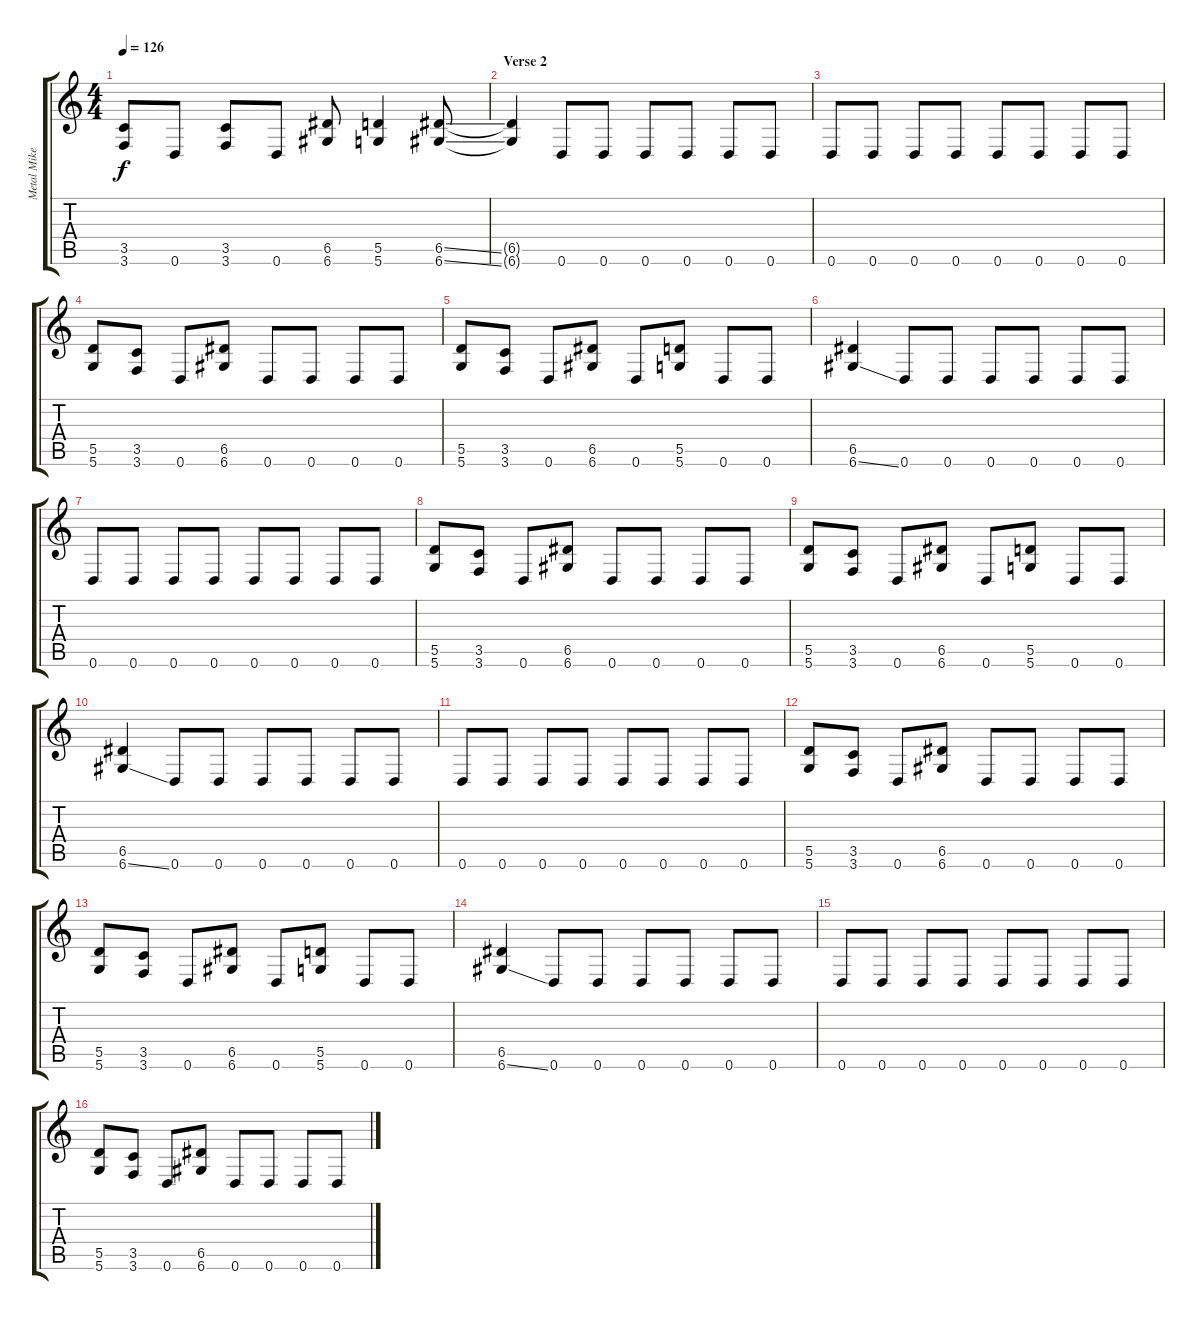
\track ("Metal Mike" "Metal Mike") {instrument distortionguitar}
\staff {score tabs}
\tuning (E4 B3 G3 D3 A2 D2) {hide}
\ts (4 4)
\tempo 126
\clef g2
\ks c
(3.5 3.6).8{dy f} 0.6.8 (3.5 3.6).8 0.6.8 (6.5 6.6).8 (5.5 5.6).4 (6.5{ss} 6.6{ss}).8 |
\section ("" "Verse 2")
(6.5{t} 6.6{t}).4 0.6.8 0.6.8 0.6.8 0.6.8 0.6.8 0.6.8 |
0.6.8 0.6.8 0.6.8 0.6.8 0.6.8 0.6.8 0.6.8 0.6.8 |
(5.5 5.6).8 (3.5 3.6).8 0.6.8 (6.5 6.6).8 0.6.8 0.6.8 0.6.8 0.6.8 |
(5.5 5.6).8 (3.5 3.6).8 0.6.8 (6.5 6.6).8 0.6.8 (5.5 5.6).8 0.6.8 0.6.8 |
(6.5 6.6{ss}).4 0.6.8 0.6.8 0.6.8 0.6.8 0.6.8 0.6.8 |
0.6.8 0.6.8 0.6.8 0.6.8 0.6.8 0.6.8 0.6.8 0.6.8 |
(5.5 5.6).8 (3.5 3.6).8 0.6.8 (6.5 6.6).8 0.6.8 0.6.8 0.6.8 0.6.8 |
(5.5 5.6).8 (3.5 3.6).8 0.6.8 (6.5 6.6).8 0.6.8 (5.5 5.6).8 0.6.8 0.6.8 |
(6.5 6.6{ss}).4 0.6.8 0.6.8 0.6.8 0.6.8 0.6.8 0.6.8 |
0.6.8 0.6.8 0.6.8 0.6.8 0.6.8 0.6.8 0.6.8 0.6.8 |
(5.5 5.6).8 (3.5 3.6).8 0.6.8 (6.5 6.6).8 0.6.8 0.6.8 0.6.8 0.6.8 |
(5.5 5.6).8 (3.5 3.6).8 0.6.8 (6.5 6.6).8 0.6.8 (5.5 5.6).8 0.6.8 0.6.8 |
(6.5 6.6{ss}).4 0.6.8 0.6.8 0.6.8 0.6.8 0.6.8 0.6.8 |
0.6.8 0.6.8 0.6.8 0.6.8 0.6.8 0.6.8 0.6.8 0.6.8 |
(5.5 5.6).8 (3.5 3.6).8 0.6.8 (6.5 6.6).8 0.6.8 0.6.8 0.6.8 0.6.8
